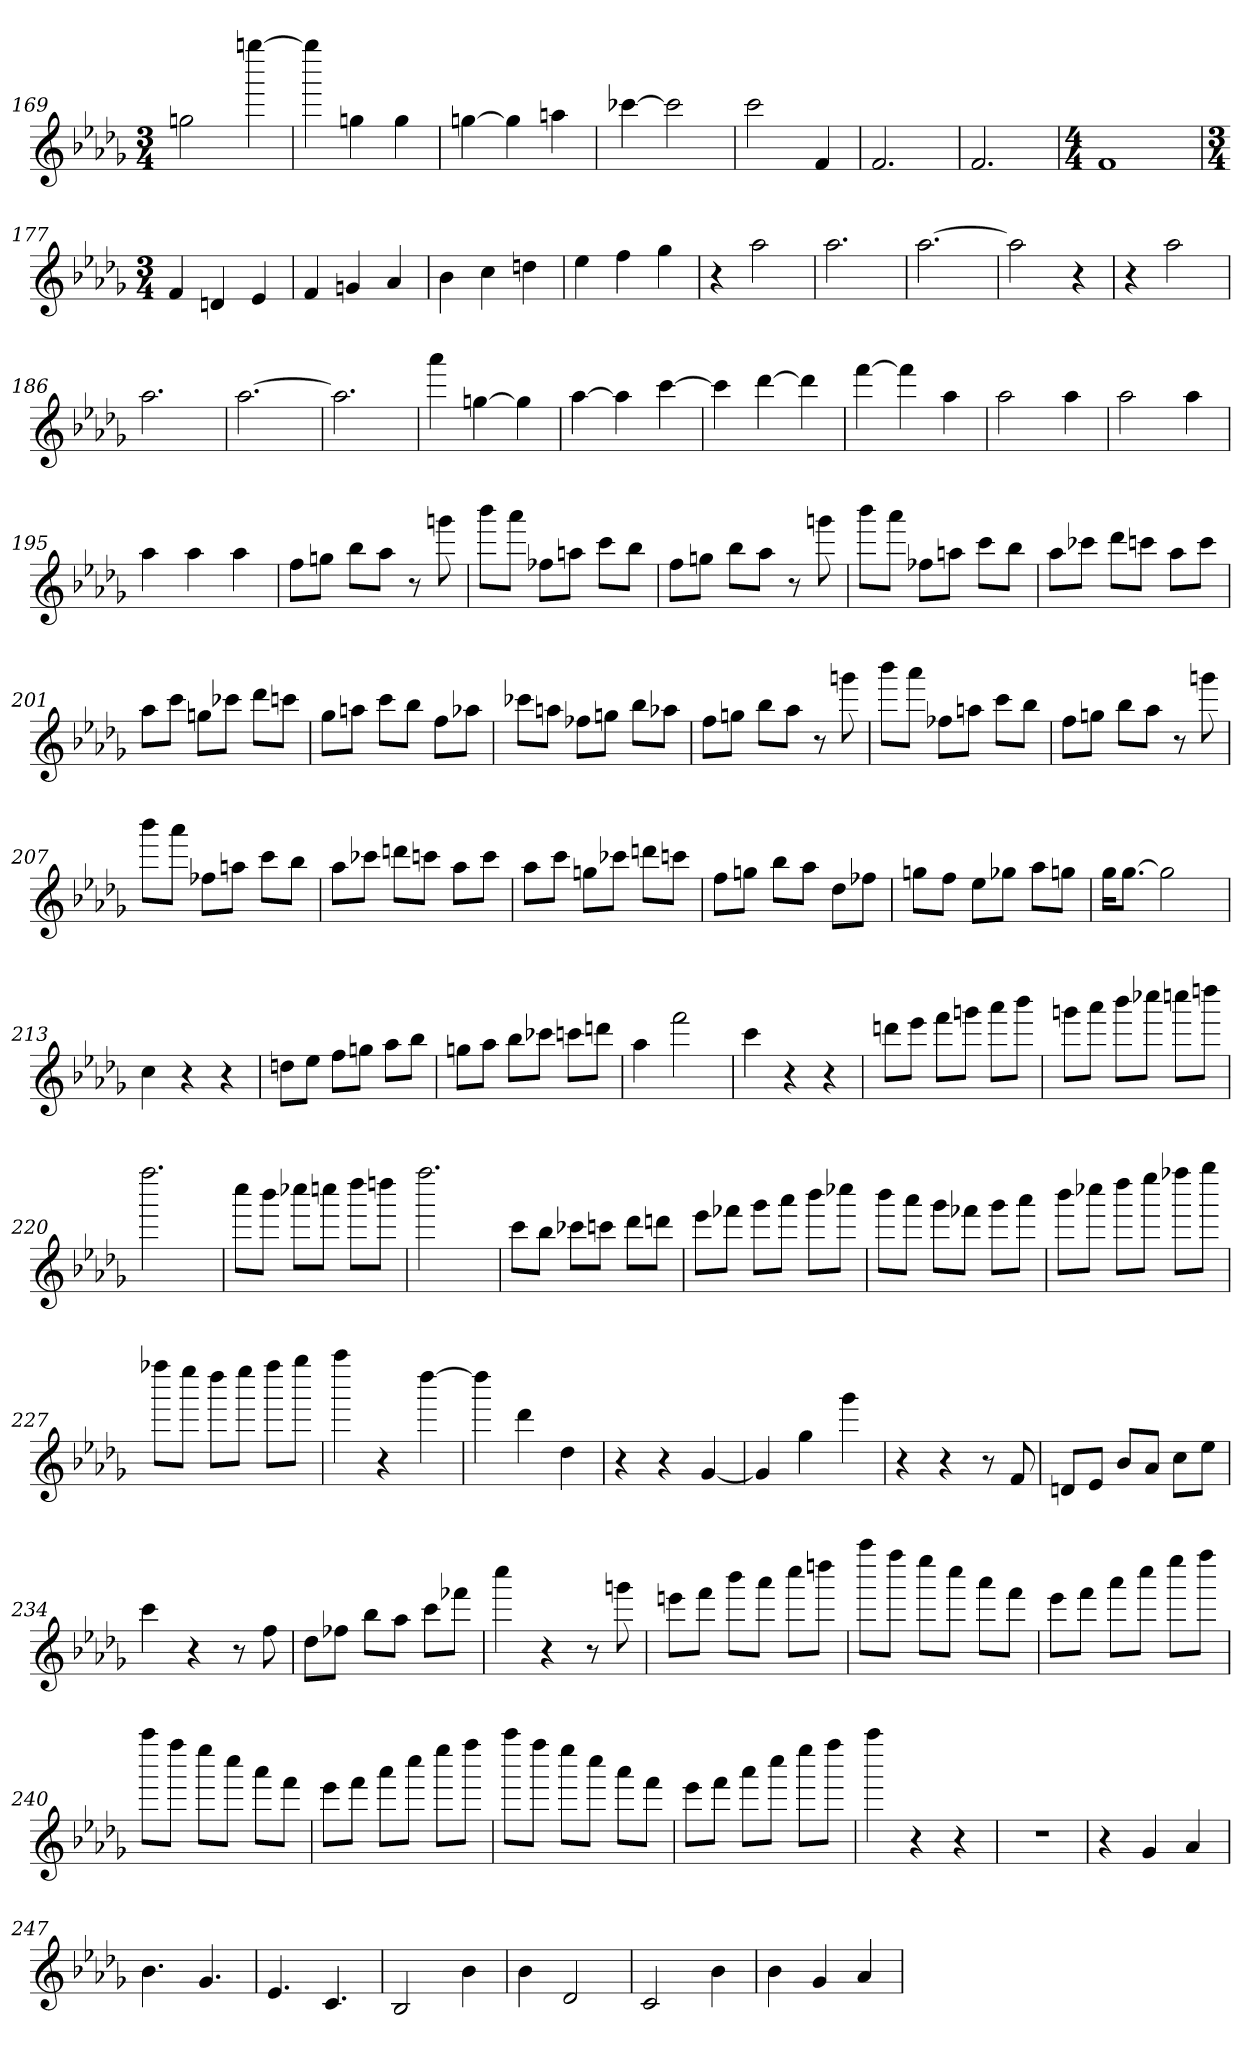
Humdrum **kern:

**kern
*part1
*staff1
*clefG2
*k[b-e-a-d-g-]
*D-:
*M3/4
=169
2ggn
[4ggggn
=170
4gggg]
4ggn
4gg
=171
[4ggn
4gg]
4aan
=172
[4ccc-X
2ccc-]
=173
2ccc
4f
=174
2.f
=175
2.f
=176
*M4/4
1f
=177
*M3/4
4f
4dn
4e-
=178
4f
4gn
4a-
=179
4b-
4cc
4ddn
=180
4ee-
4ff
4gg-
=181
4r
2aa-
=182
2.aa-
=183
[2.aa-
=184
2aa-]
4r
=185
4r
2aa-
=186
2.aa-
=187
[2.aa-
=188
2.aa-]
=189
4aaa-
[4ggn
4gg]
=190
[4aa-
4aa-]
[4ccc
=191
4ccc]
[4ddd-
4ddd-]
=192
[4fff
4fff]
4aa-
=193
2aa-
4aa-
=194
2aa-
4aa-
=195
4aa-
4aa-
4aa-
=196
8ff\L
8ggn\J
8bb-\L
8aa-\J
8r
8gggn
=197
8bbb-\L
8aaa-\J
8ff-X\L
8aan\J
8ccc\L
8bb-\J
=198
8ff\L
8ggn\J
8bb-\L
8aa-\J
8r
8gggn
=199
8bbb-\L
8aaa-\J
8ff-X\L
8aan\J
8ccc\L
8bb-\J
=200
8aa-\L
8ccc-X\J
8ddd-\L
8cccn\J
8aa-\L
8ccc\J
=201
8aa-\L
8ccc\J
8ggn\L
8ccc-X\J
8ddd-\L
8cccn\J
=202
8gg-\L
8aan\J
8ccc\L
8bb-\J
8ff\L
8aa-X\J
=203
8ccc-X\L
8aan\J
8ff-X\L
8ggn\J
8bb-\L
8aa-X\J
=204
8ff\L
8ggn\J
8bb-\L
8aa-\J
8r
8gggn
=205
8bbb-\L
8aaa-\J
8ff-X\L
8aan\J
8ccc\L
8bb-\J
=206
8ff\L
8ggn\J
8bb-\L
8aa-\J
8r
8gggn
=207
8bbb-\L
8aaa-\J
8ff-X\L
8aan\J
8ccc\L
8bb-\J
=208
8aa-\L
8ccc-X\J
8dddn\L
8cccn\J
8aa-\L
8ccc\J
=209
8aa-\L
8ccc\J
8ggn\L
8ccc-X\J
8dddn\L
8cccn\J
=210
8ff\L
8ggn\J
8bb-\L
8aa-\J
8dd-\L
8ff-X\J
=211
8ggn\L
8ff\J
8ee-\L
8gg-X\J
8aa-\L
8ggn\J
=212
16gg-\KL
[8.gg-\J
2gg-]
=213
4cc
4r
4r
=214
8ddn\L
8ee-\J
8ff\L
8ggn\J
8aa-\L
8bb-\J
=215
8ggn\L
8aa-\J
8bb-\L
8ccc-X\J
8cccn\L
8dddn\J
=216
4aa-
2fff
=217
4ccc
4r
4r
=218
8dddn\L
8eee-\J
8fff\L
8gggn\J
8aaa-\L
8bbb-\J
=219
8gggn\L
8aaa-\J
8bbb-\L
8cccc-X\J
8ccccn\L
8ddddn\J
=220
2.ffff
=221
8cccc\L
8bbb-\J
8cccc-X\L
8ccccn\J
8dddd-\L
8ddddn\J
=222
2.ffff
=223
8ccc\L
8bb-\J
8ccc-X\L
8cccn\J
8ddd-\L
8dddn\J
=224
8eee-\L
8fff-X\J
8ggg-\L
8aaa-\J
8bbb-\L
8cccc-X\J
=225
8bbb-\L
8aaa-\J
8ggg-\L
8fff-X\J
8ggg-\L
8aaa-\J
=226
8bbb-\L
8cccc-X\J
8dddd-\L
8eeee-\J
8ffff-X\L
8gggg-\J
=227
8ffff-X\L
8eeee-\J
8dddd-\L
8eeee-\J
8ffff-\L
8gggg-\J
=228
4aaaa-
4r
[4dddd-
=229
4dddd-]
4ddd-
4dd-
=230
4r
4r
[4g-
=231
4g-]
4gg-
4ggg-
=232
4r
4r
8r
8f
=233
8dn/L
8e-/J
8b-/L
8a-/J
8cc\L
8ee-\J
=234
4ccc
4r
8r
8ff
=235
8dd-\L
8ff-X\J
8bb-\L
8aa-\J
8ccc\L
8fff-X\J
=236
4cccc
4r
8r
8gggn
=237
8eeen\L
8fff\J
8bbb-\L
8aaa-\J
8cccc\L
8ddddn\J
=238
8aaaa-\L
8ffff\J
8eeee-\L
8cccc\J
8aaa-\L
8fff\J
=239
8eee-\L
8fff\J
8aaa-\L
8cccc\J
8eeee-\L
8ffff\J
=240
8aaaa-\L
8ffff\J
8eeee-\L
8cccc\J
8aaa-\L
8fff\J
=241
8eee-\L
8fff\J
8aaa-\L
8cccc\J
8eeee-\L
8ffff\J
=242
8aaaa-\L
8ffff\J
8eeee-\L
8cccc\J
8aaa-\L
8fff\J
=243
8eee-\L
8fff\J
8aaa-\L
8cccc\J
8eeee-\L
8ffff\J
=244
4aaaa-
4r
4r
=245
2.r
=246
4r
4g-
4a-
=247
4.b-
4.g-
=248
4.e-
4.c
=249
2B-
4b-
=250
4b-
2d-
=251
2c
4b-
=252
4b-
4g-
4a-
=
*-
